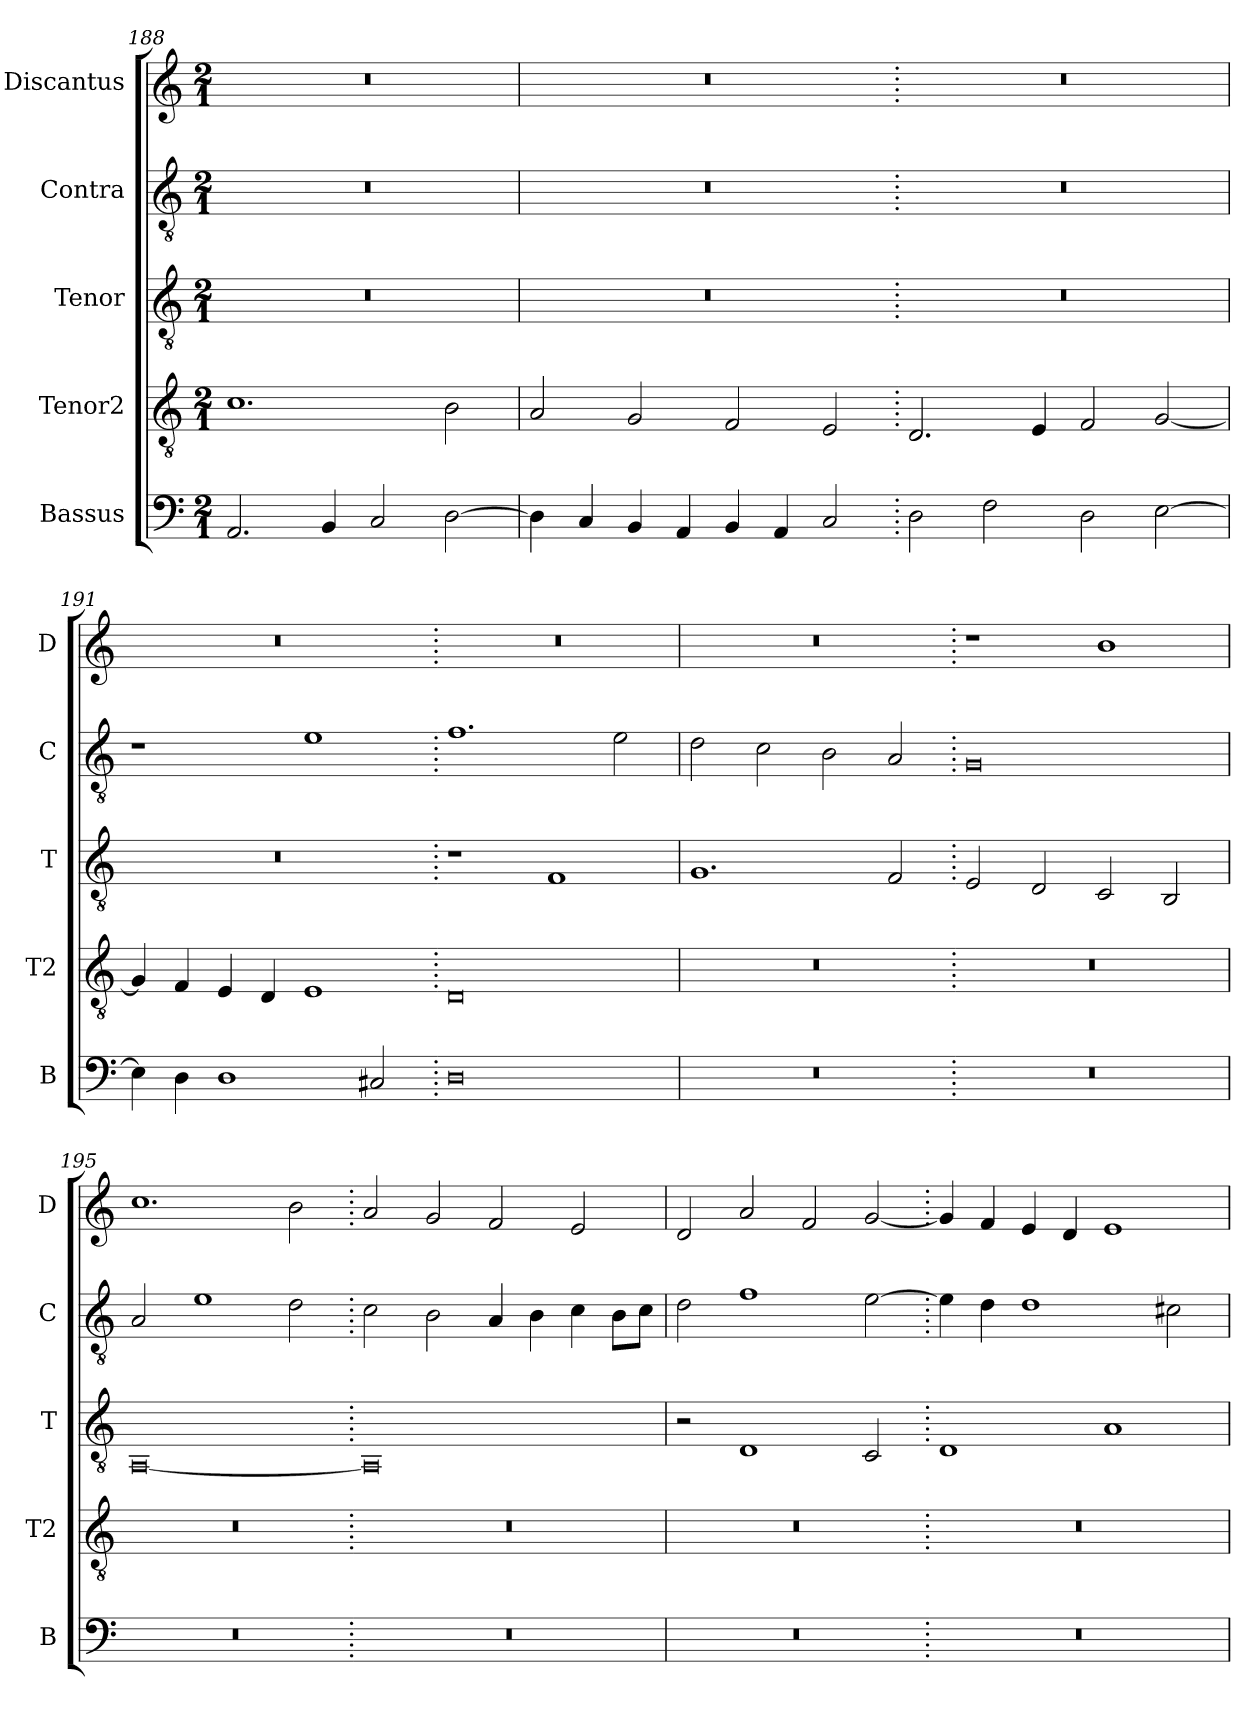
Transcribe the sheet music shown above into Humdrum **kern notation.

**kern	**kern	**kern	**kern	**kern
*part5	*part4	*part3	*part2	*part1
*staff5	*staff4	*staff3	*staff2	*staff1
*I"Bassus	*I"Tenor2	*I"Tenor	*I"Contra	*I"Discantus
*I'B	*I'T2	*I'T	*I'C	*I'D
*clefF4	*clefGv2	*clefGv2	*clefGv2	*clefG2
*k[]	*k[]	*k[]	*k[]	*k[]
*M2/1	*M2/1	*M2/1	*M2/1	*M2/1
=188	=188	=188	=188	=188
2.AA/	1.c	0r	0r	0r
4BB/	.	.	.	.
2C/	.	.	.	.
[2D\	2B\	.	.	.
=189	=189	=189	=189	=189
4D\]	2A/	0r	0r	0r
4C/	.	.	.	.
4BB/	2G/	.	.	.
4AA/	.	.	.	.
4BB/	2F/	.	.	.
4AA/	.	.	.	.
2C/	2E/	.	.	.
=190.	=190.	=190.	=190.	=190.
2D\	2.D/	0r	0r	0r
2F\	.	.	.	.
.	4E/	.	.	.
2D\	2F/	.	.	.
[2E\	[2G/	.	.	.
=191	=191	=191	=191	=191
4E\]	4G/]	0r	1r	0r
4D\	4F/	.	.	.
1D	4E/	.	.	.
.	4D/	.	.	.
.	1E	.	1e	.
2C#X/	.	.	.	.
=192.	=192.	=192.	=192.	=192.
0D	0D	1r	1.f	0r
.	.	1F	.	.
.	.	.	2e\	.
=193	=193	=193	=193	=193
0r	0r	1.G	2d\	0r
.	.	.	2c\	.
.	.	.	2B\	.
.	.	2F/	2A/	.
=194.	=194.	=194.	=194.	=194.
0r	0r	2E/	0G	1r
.	.	2D/	.	.
.	.	2C/	.	1b
.	.	2BB/	.	.
=195	=195	=195	=195	=195
0r	0r	[0AA	2A/	1.cc
.	.	.	1e	.
.	.	.	2d\	2b\
=196.	=196.	=196.	=196.	=196.
0r	0r	0AA]	2c\	2a/
.	.	.	2B\	2g/
.	.	.	4A/	2f/
.	.	.	4B\	.
.	.	.	4c\	2e/
.	.	.	8B\L	.
.	.	.	8c\J	.
=197	=197	=197	=197	=197
0r	0r	2r	2d\	2d/
.	.	1D	1f	2a/
.	.	.	.	2f/
.	.	2C/	[2e\	[2g/
=198.	=198.	=198.	=198.	=198.
0r	0r	1D	4e\]	4g/]
.	.	.	4d\	4f/
.	.	.	1d	4e/
.	.	.	.	4d/
.	.	1A	.	1e
.	.	.	2c#X\	.
=	=	=	=	=
*-	*-	*-	*-	*-
